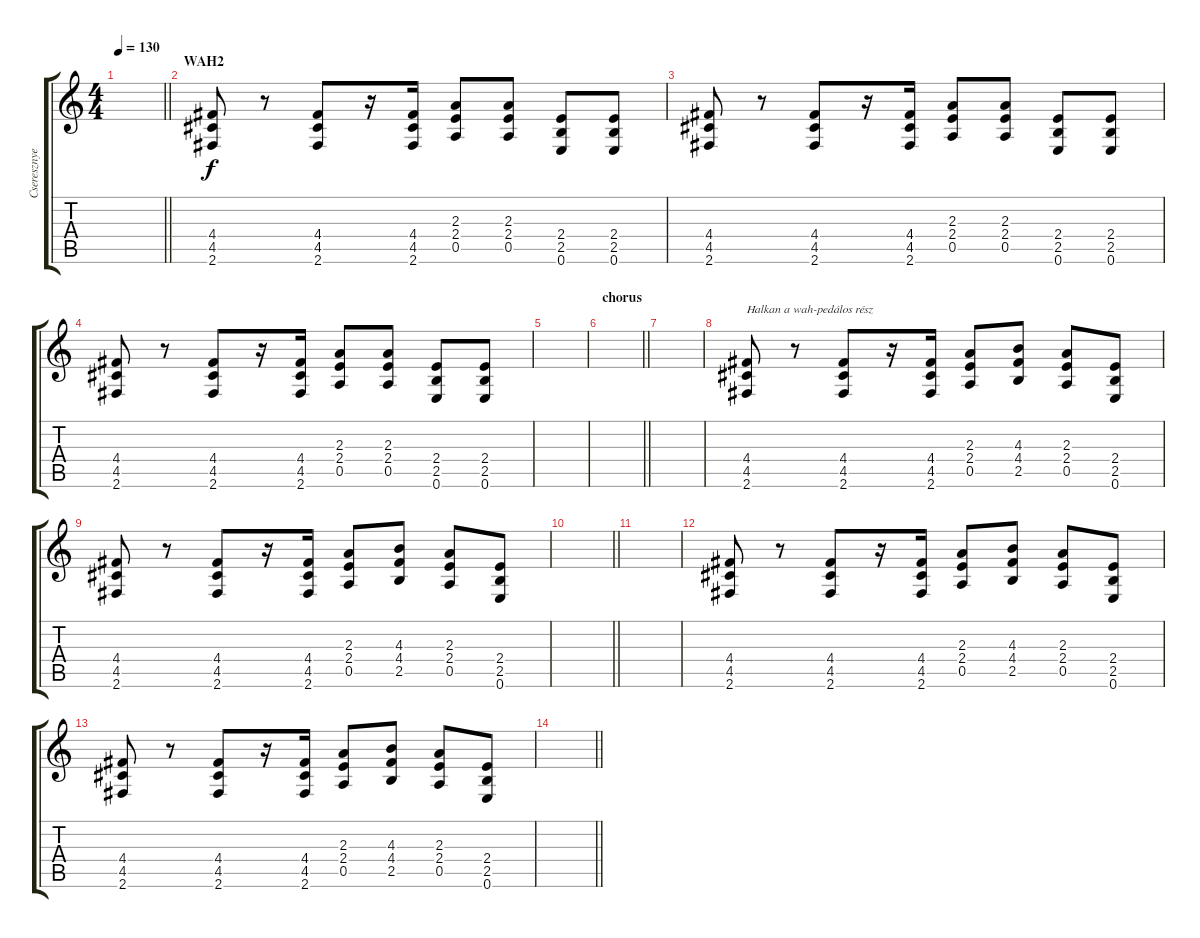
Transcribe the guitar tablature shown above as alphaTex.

\track ("Cseresznye2" "Cseresznye") {instrument distortionguitar}
\staff {score tabs}
\tuning (E4 B3 G3 D3 A2 E2) {hide}
\ts (4 4)
\tempo 130
\clef g2
\barLineRight lightlight
\ks c
|
\section ("" "WAH2")
(4.4 4.5 2.6).8 r.8 (4.4 4.5 2.6).8 r.16 (4.4 4.5 2.6).16 (2.3 2.4 0.5).8 (2.3 2.4 0.5).8 (2.4 2.5 0.6).8 (2.4 2.5 0.6).8 |
(4.4 4.5 2.6).8 r.8 (4.4 4.5 2.6).8 r.16 (4.4 4.5 2.6).16 (2.3 2.4 0.5).8 (2.3 2.4 0.5).8 (2.4 2.5 0.6).8 (2.4 2.5 0.6).8 |
(4.4 4.5 2.6).8 r.8 (4.4 4.5 2.6).8 r.16 (4.4 4.5 2.6).16 (2.3 2.4 0.5).8 (2.3 2.4 0.5).8 (2.4 2.5 0.6).8 (2.4 2.5 0.6).8 |
|
\section ("" "chorus")
\barLineRight lightlight
|
|
(4.4 4.5 2.6).8{txt "Halkan a wah-pedálos rész" volume 4} r.8 (4.4 4.5 2.6).8 r.16 (4.4 4.5 2.6).16 (2.3 2.4 0.5).8 (4.3 4.4 2.5).8 (2.3 2.4 0.5).8 (2.4 2.5 0.6).8 |
(4.4 4.5 2.6).8 r.8 (4.4 4.5 2.6).8 r.16 (4.4 4.5 2.6).16 (2.3 2.4 0.5).8 (4.3 4.4 2.5).8 (2.3 2.4 0.5).8 (2.4 2.5 0.6).8 |
\barLineRight lightlight
|
|
(4.4 4.5 2.6).8{volume 4} r.8 (4.4 4.5 2.6).8 r.16 (4.4 4.5 2.6).16 (2.3 2.4 0.5).8 (4.3 4.4 2.5).8 (2.3 2.4 0.5).8 (2.4 2.5 0.6).8 |
(4.4 4.5 2.6).8 r.8 (4.4 4.5 2.6).8 r.16 (4.4 4.5 2.6).16 (2.3 2.4 0.5).8 (4.3 4.4 2.5).8 (2.3 2.4 0.5).8 (2.4 2.5 0.6).8 |
\barLineRight lightlight
